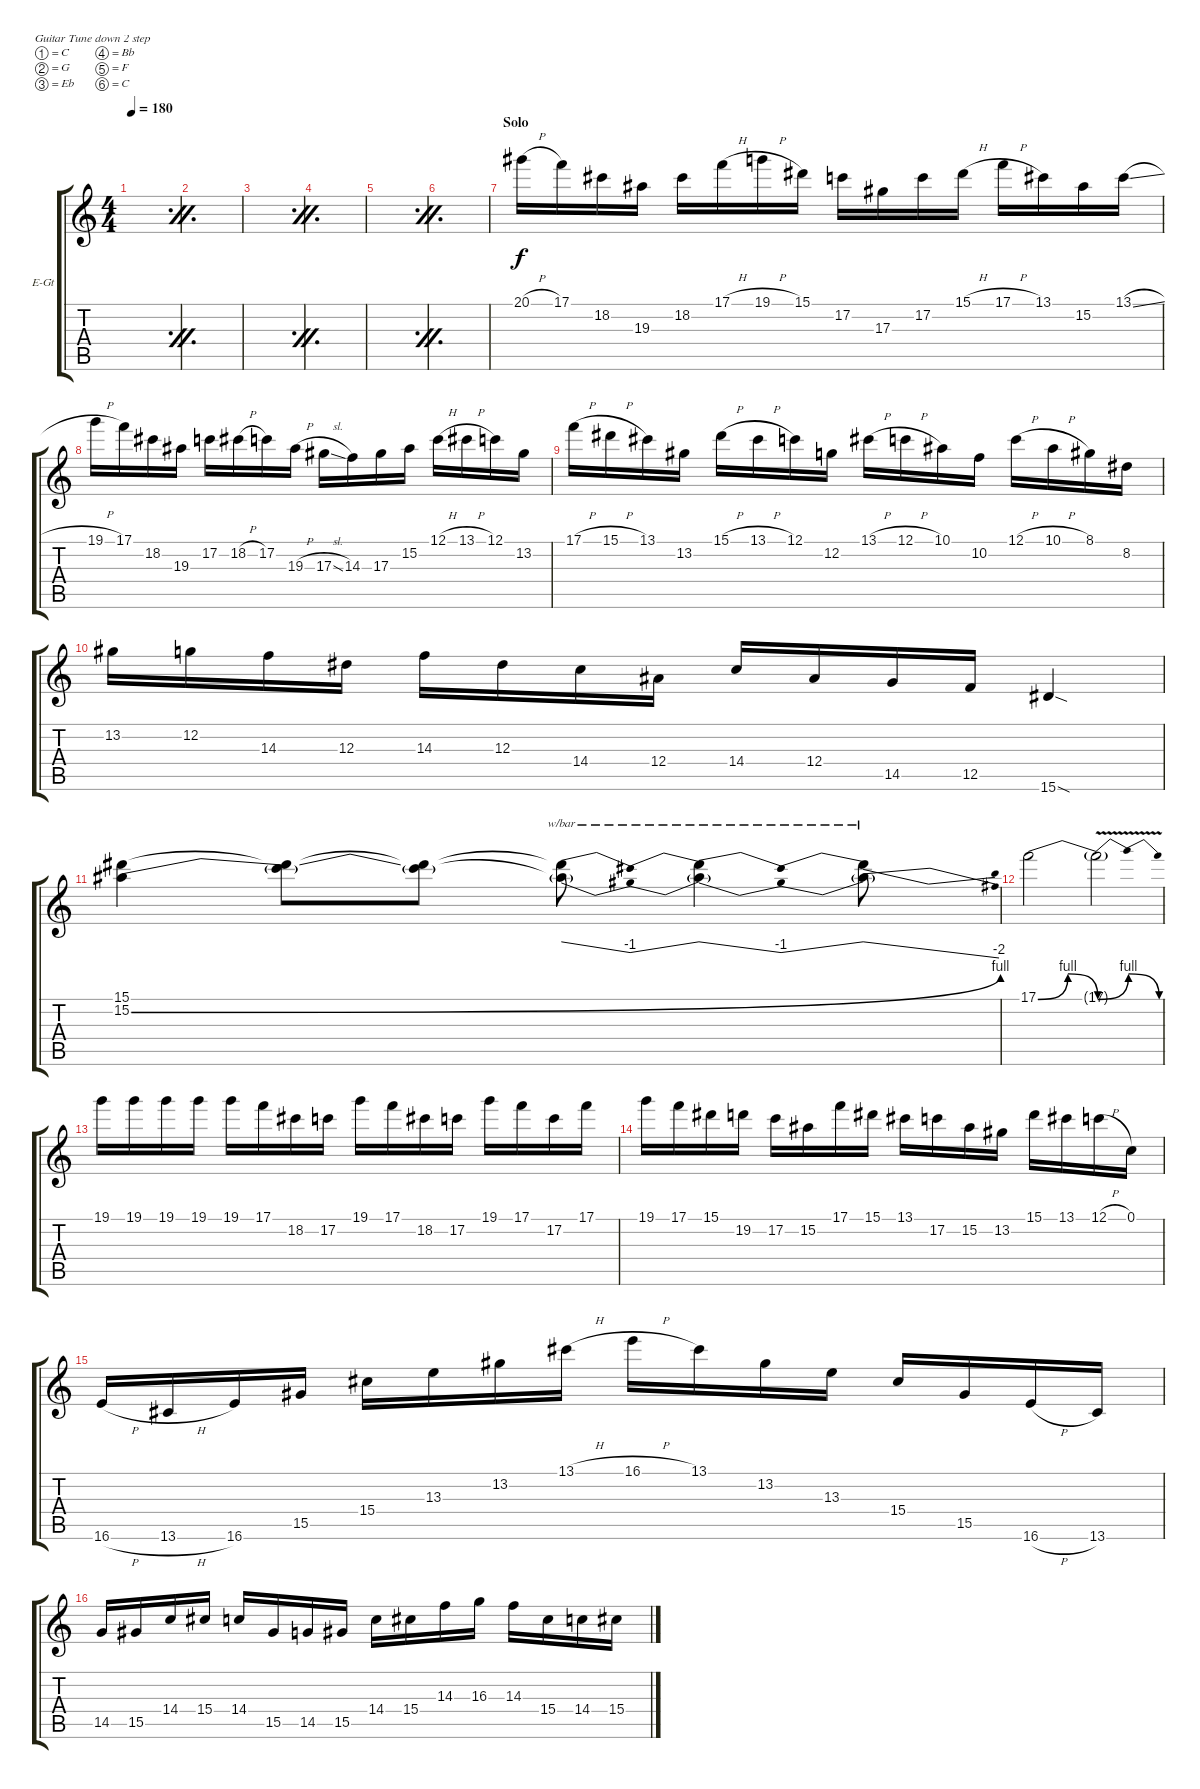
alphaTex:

\defaultSystemsLayout 4
\bracketExtendMode groupsimilarinstruments
\firstSystemTrackNameOrientation horizontal
\otherSystemsTrackNameOrientation horizontal
\track ("Electric Guitar" "E-Gt") {instrument distortionguitar}
\staff {score tabs}
\tuning (C4 G3 Eb3 Bb2 F2 C2)
\ts (4 4)
\tempo 180
\clef g2
\simile firstofdouble
\ks c
|
\simile secondofdouble
|
\simile firstofdouble
|
\simile secondofdouble
|
\simile firstofdouble
|
\simile secondofdouble
|
\section ("" "Solo")
20.1{h}.16 17.1.16 18.2.16 19.3.16 18.2.16 17.1{h}.16 19.1{h}.16 15.1.16 17.2.16 17.3.16 17.2.16 15.1{h}.16 17.1{h}.16 13.1.16 15.2.16 13.1{sl}.16 |
19.1{h}.16 17.1.16 18.2.16 19.3.16 17.2.16 18.2{h}.16 17.2.16 19.3{h}.16 17.3{sl}.16 14.3.16 17.3.16 15.2.16 12.1{h}.16 13.1{h}.16 12.1.16 13.2.16 |
17.1{h}.16 15.1{h}.16 13.1.16 13.2.16 15.1{h}.16 13.1{h}.16 12.1.16 12.2.16 13.1{h}.16 12.1{h}.16 10.1.16 10.2.16 12.1{h}.16 10.1{h}.16 8.1.16 8.2.16 |
13.2.16 12.2.16 14.3.16 12.3.16 14.3.16 12.3.16 14.4.16 12.4.16 14.4.16 12.4.16 14.5.16 12.5.16 15.6{sod}.4 |
(15.2{be (bend 0 0 42.6 4)} 15.1).4 (15.2{t} 15.1{t}).8 (15.2{t} 15.1{t}).8 (15.1{t} 15.2{t}).8{tbe (dip default 0 0 21.599999999999998 -4 45 0)} (15.1{t} 15.2{t}).4{tbe (dip default 0 0 15 -4 43.8 0)} (15.2{t} 15.1{t}).8{tbe (dive default 0 0 45 -8)} |
17.1{be (bendrelease 0 0 10.2 4 39.6 4 59.4 0)}.2 17.1{be (bendrelease 0 0 29.4 4 38.4 4 59.4 0) v t}.2 |
19.1.16 19.1.16 19.1.16 19.1.16 19.1.16 17.1.16 18.2.16 17.2.16 19.1.16 17.1.16 18.2.16 17.2.16 19.1.16 17.1.16 17.2.16 17.1.16 |
19.1.16 17.1.16 15.1.16 19.2.16 17.2.16 15.2.16 17.1.16 15.1.16 13.1.16 17.2.16 15.2.16 13.2.16 15.1.16 13.1.16 12.1{h}.16 0.1.16 |
16.6{h}.16 13.6{h}.16 16.6.16 15.5.16 15.4.16 13.3.16 13.2.16 13.1{h}.16 16.1{h}.16 13.1.16 13.2.16 13.3.16 15.4.16 15.5.16 16.6{h}.16 13.6.16 |
14.5.16 15.5.16 14.4.16 15.4.16 14.4.16 15.5.16 14.5.16 15.5.16 14.4.16 15.4.16 14.3.16 16.3.16 14.3.16 15.4.16 14.4.16 15.4.16
